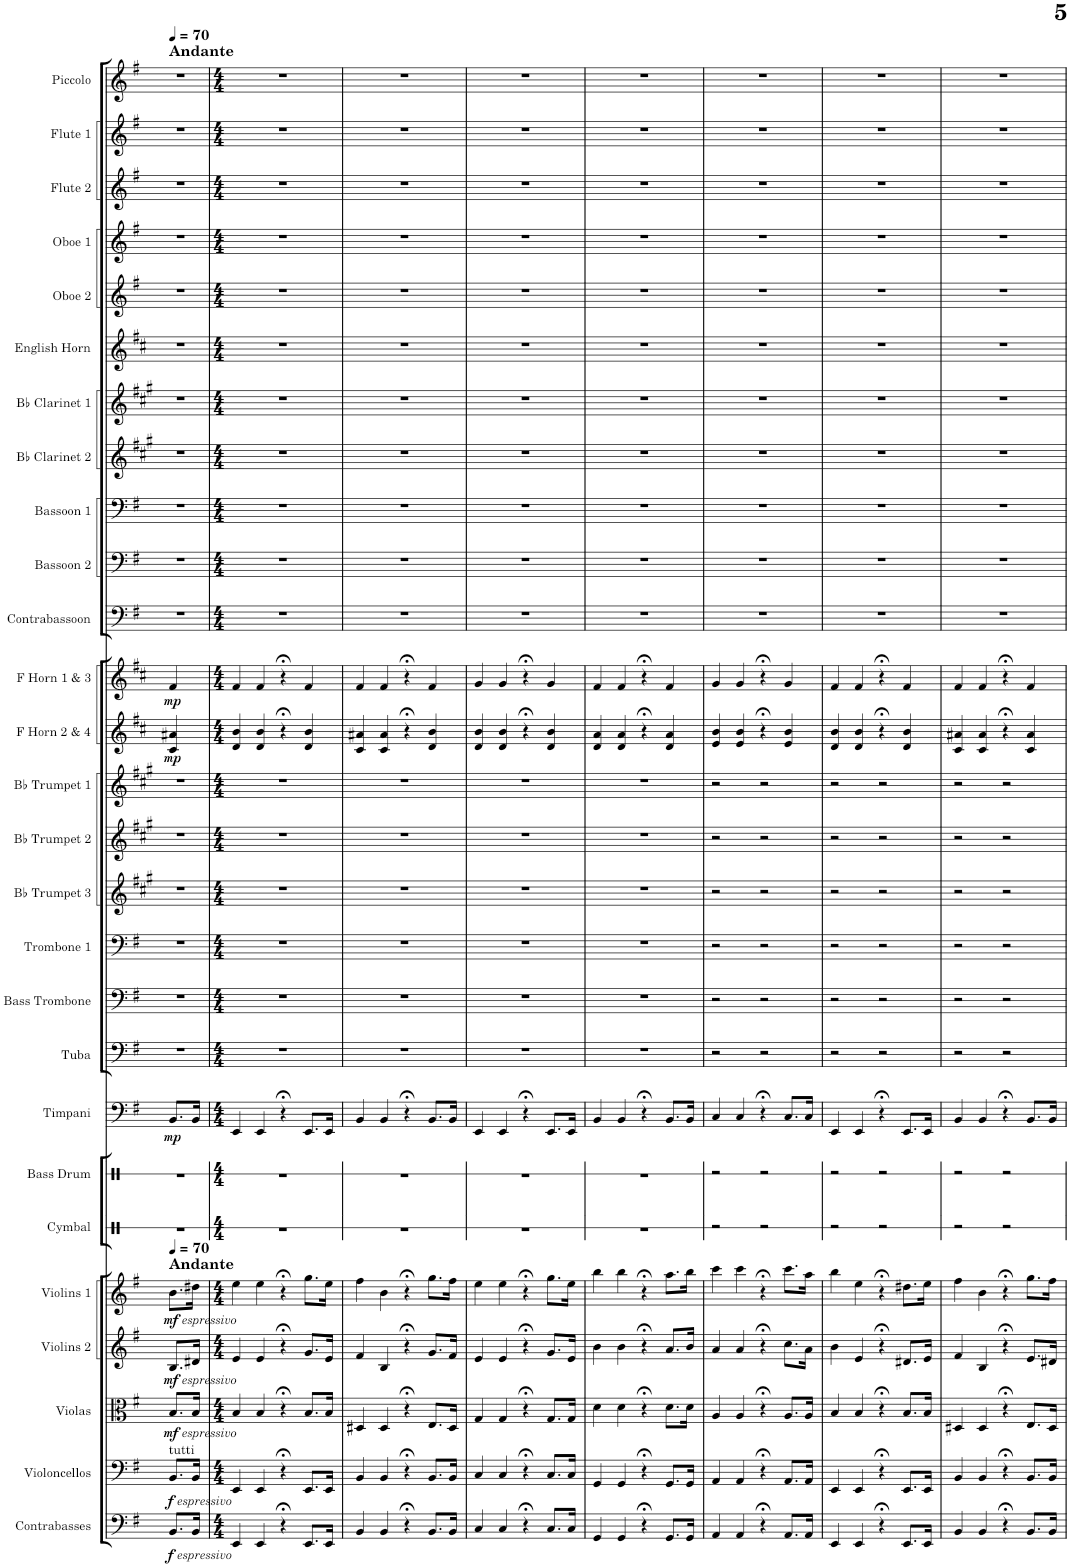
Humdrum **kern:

**kern	**dynam	**kern	**dynam	**kern	**dynam	**kern	**dynam	**kern	**dynam	**kern	**kern	**kern	**dynam	**kern	**kern	**kern	**kern	**kern	**kern	**kern	**dynam	**kern	**dynam	**kern	**kern	**kern	**kern	**kern	**kern	**kern	**kern	**kern	**kern	**kern
*part27	*part27	*part26	*part26	*part25	*part25	*part24	*part24	*part23	*part23	*part22	*part21	*part20	*part20	*part19	*part18	*part17	*part16	*part15	*part14	*part13	*part13	*part12	*part12	*part11	*part10	*part9	*part8	*part7	*part6	*part5	*part4	*part3	*part2	*part1
*staff27	*staff27	*staff26	*staff26	*staff25	*staff25	*staff24	*staff24	*staff23	*staff23	*staff22	*staff21	*staff20	*staff20	*staff19	*staff18	*staff17	*staff16	*staff15	*staff14	*staff13	*staff13	*staff12	*staff12	*staff11	*staff10	*staff9	*staff8	*staff7	*staff6	*staff5	*staff4	*staff3	*staff2	*staff1
*I"Contrabasses	*	*I"Violoncellos	*	*I"Violas	*	*I"Violins 2	*	*I"Violins 1	*	*I"Cymbal	*I"Bass Drum	*I"Timpani	*	*I"Tuba	*I"Bass Trombone	*I"Trombone 1	*I"Bb Trumpet 3	*I"Bb Trumpet 2	*I"Bb Trumpet 1	*I"F Horn 2 &amp; 4	*	*I"F Horn 1 &amp; 3	*	*I"Contrabassoon	*I"Bassoon 2	*I"Bassoon 1	*I"Bb Clarinet 2	*I"Bb Clarinet 1	*I"English Horn	*I"Oboe 2	*I"Oboe 1	*I"Flute 2	*I"Flute 1	*I"Piccolo
*I'Cbs.	*	*I'Vcs.	*	*I'Vlas.	*	*I'Vlns. 2	*	*I'Vlns. 1	*	*I'Cym.	*I'B. Dr.	*I'Timp.	*	*I'Tba.	*I'B. Tbn.	*I'Tbn. 1	*I'Bb Tpt. 3	*I'Bb Tpt. 2	*I'Bb Tpt. 1	*I'F Hn. 2 4	*	*I'F Hn. 1 3	*	*I'Cbsn.	*I'Bsn. 2	*I'Bsn. 1	*I'Bb Cl. 2	*I'Bb Cl. 1	*I'E. Hn.	*I'Ob. 2	*I'Ob. 1	*I'Fl. 2	*I'Fl. 1	*I'Picc.
!!LO:PB:g=z
*	*	*	*	*	*	*	*	*	*	*stria1	*stria1	*	*	*	*	*	*	*	*	*	*	*	*	*	*	*	*	*	*	*	*	*	*	*
*clefF4	*	*clefF4	*	*clefC3	*	*clefG2	*	*clefG2	*	*clefX	*clefX	*clefF4	*	*clefF4	*clefF4	*clefF4	*clefG2	*clefG2	*clefG2	*clefG2	*	*clefG2	*	*clefF4	*clefF4	*clefF4	*clefG2	*clefG2	*clefG2	*clefG2	*clefG2	*clefG2	*clefG2	*clefG2
*Trd7c12	*	*	*	*	*	*	*	*	*	*	*	*	*	*	*	*	*Trd1c2	*Trd1c2	*Trd1c2	*Trd4c7	*	*Trd4c7	*	*Trd7c12	*	*	*Trd1c2	*Trd1c2	*Trd4c7	*	*	*	*	*Trd-7c-12
*k[f#]	*	*k[f#]	*	*k[f#]	*	*k[f#]	*	*k[f#]	*	*k[f#]	*k[f#]	*k[f#]	*	*k[f#]	*k[f#]	*k[f#]	*k[f#c#g#]	*k[f#c#g#]	*k[f#c#g#]	*k[f#c#]	*	*k[f#c#]	*	*k[f#]	*k[f#]	*k[f#]	*k[f#c#g#]	*k[f#c#g#]	*k[f#c#]	*k[f#]	*k[f#]	*k[f#]	*k[f#]	*k[f#]
*M1/4	*	*M1/4	*	*M1/4	*	*M1/4	*	*M1/4	*	*M1/4	*M1/4	*M1/4	*	*M1/4	*M1/4	*M1/4	*M1/4	*M1/4	*M1/4	*M1/4	*	*M1/4	*	*M1/4	*M1/4	*M1/4	*M1/4	*M1/4	*M1/4	*M1/4	*M1/4	*M1/4	*M1/4	*M1/4
*MM70	*	*MM70	*	*MM70	*	*MM70	*	*MM70	*	*MM70	*MM70	*MM70	*	*MM70	*MM70	*MM70	*MM70	*MM70	*MM70	*MM70	*	*MM70	*	*MM70	*MM70	*MM70	*MM70	*MM70	*MM70	*MM70	*MM70	*MM70	*MM70	*MM70
=1	=1	=1	=1	=1	=1	=1	=1	=1	=1	=1	=1	=1	=1	=1	=1	=1	=1	=1	=1	=1	=1	=1	=1	=1	=1	=1	=1	=1	=1	=1	=1	=1	=1	=1
!	!	!	!	!	!	!	!	!	!	!	!	!	!	!	!	!	!	!	!	!	!	!	!	!	!	!	!	!	!	!	!	!	!	!LO:TX:a:B:t=Andante
!	!	!	!	!	!	!	!	!LO:TX:a:B:t=Andante	!	!	!	!	!	!	!	!	!	!	!	!	!	!	!	!	!	!	!	!	!	!	!	!	!	!
!	!	!	!	!	!	!	!	!LO:TX:b:i:t=espressivo	!	!	!	!	!	!	!	!	!	!	!	!	!	!	!	!	!	!	!	!	!	!	!	!	!	!
!	!	!	!	!	!	!LO:TX:b:i:t=espressivo	!	!	!	!	!	!	!	!	!	!	!	!	!	!	!	!	!	!	!	!	!	!	!	!	!	!	!	!
!	!	!	!	!LO:TX:b:i:t=espressivo	!	!	!	!	!	!	!	!	!	!	!	!	!	!	!	!	!	!	!	!	!	!	!	!	!	!	!	!	!	!
!	!	!LO:TX:a:t=tutti	!	!	!	!	!	!	!	!	!	!	!	!	!	!	!	!	!	!	!	!	!	!	!	!	!	!	!	!	!	!	!	!
!	!	!LO:TX:b:i:t=espressivo	!	!	!	!	!	!	!	!	!	!	!	!	!	!	!	!	!	!	!	!	!	!	!	!	!	!	!	!	!	!	!	!
!LO:TX:b:i:t=espressivo	!	!	!	!	!	!	!	!	!	!	!	!	!	!	!	!	!	!	!	!	!	!	!	!	!	!	!	!	!	!	!	!	!	!
!	!LO:DY:b	!	!LO:DY:b	!	!LO:DY:b	!	!LO:DY:b	!	!LO:DY:b	!	!	!	!LO:DY:b	!	!	!	!	!	!	!	!LO:DY:b	!	!LO:DY:b	!	!	!	!	!	!	!	!	!	!	!
8.BB/L	f	8.BB/L	f	8.B/L	mf	8.B/L	mf	8.b\L	mf	4r	4r	8.BB/L	mp	4r	4r	4r	4r	4r	4r	4c#/ 4a#X/	mp	4f#/	mp	4r	4r	4r	4r	4r	4r	4r	4r	4r	4r	4r
16BB/Jk	.	16BB/Jk	.	16B/Jk	.	16d#X/Jk	.	16dd#X\Jk	.	.	.	16BB/Jk	.	.	.	.	.	.	.	.	.	.	.	.	.	.	.	.	.	.	.	.	.	.
=2	=2	=2	=2	=2	=2	=2	=2	=2	=2	=2	=2	=2	=2	=2	=2	=2	=2	=2	=2	=2	=2	=2	=2	=2	=2	=2	=2	=2	=2	=2	=2	=2	=2	=2
*M4/4	*	*M4/4	*	*M4/4	*	*M4/4	*	*M4/4	*	*M4/4	*M4/4	*M4/4	*	*M4/4	*M4/4	*M4/4	*M4/4	*M4/4	*M4/4	*M4/4	*	*M4/4	*	*M4/4	*M4/4	*M4/4	*M4/4	*M4/4	*M4/4	*M4/4	*M4/4	*M4/4	*M4/4	*M4/4
4EE/	.	4EE/	.	4B/	.	4e/	.	4ee\	.	1r	1r	4EE/	.	1r	1r	1r	1r	1r	1r	4d/ 4b/	.	4f#/	.	1r	1r	1r	1r	1r	1r	1r	1r	1r	1r	1r
4EE/	.	4EE/	.	4B/	.	4e/	.	4ee\	.	.	.	4EE/	.	.	.	.	.	.	.	4d/ 4b/	.	4f#/	.	.	.	.	.	.	.	.	.	.	.	.
4r;<	.	4r;<	.	4r;<	.	4r;<	.	4r;<	.	.	.	4r;<	.	.	.	.	.	.	.	4r;<	.	4r;<	.	.	.	.	.	.	.	.	.	.	.	.
8.EE/L	.	8.EE/L	.	8.B/L	.	8.g/L	.	8.gg\L	.	.	.	8.EE/L	.	.	.	.	.	.	.	4d/ 4b/	.	4f#/	.	.	.	.	.	.	.	.	.	.	.	.
16EE/Jk	.	16EE/Jk	.	16B/Jk	.	16e/Jk	.	16ee\Jk	.	.	.	16EE/Jk	.	.	.	.	.	.	.	.	.	.	.	.	.	.	.	.	.	.	.	.	.	.
=3	=3	=3	=3	=3	=3	=3	=3	=3	=3	=3	=3	=3	=3	=3	=3	=3	=3	=3	=3	=3	=3	=3	=3	=3	=3	=3	=3	=3	=3	=3	=3	=3	=3	=3
4BB/	.	4BB/	.	4D#X/	.	4f#/	.	4ff#\	.	1r	1r	4BB/	.	1r	1r	1r	1r	1r	1r	4c#/ 4a#X/	.	4f#/	.	1r	1r	1r	1r	1r	1r	1r	1r	1r	1r	1r
4BB/	.	4BB/	.	4D#/	.	4B/	.	4b\	.	.	.	4BB/	.	.	.	.	.	.	.	4c#/ 4a#/	.	4f#/	.	.	.	.	.	.	.	.	.	.	.	.
4r;<	.	4r;<	.	4r;<	.	4r;<	.	4r;<	.	.	.	4r;<	.	.	.	.	.	.	.	4r;<	.	4r;<	.	.	.	.	.	.	.	.	.	.	.	.
8.BB/L	.	8.BB/L	.	8.E/L	.	8.g/L	.	8.gg\L	.	.	.	8.BB/L	.	.	.	.	.	.	.	4d/ 4b/	.	4f#/	.	.	.	.	.	.	.	.	.	.	.	.
16BB/Jk	.	16BB/Jk	.	16D#/Jk	.	16f#/Jk	.	16ff#\Jk	.	.	.	16BB/Jk	.	.	.	.	.	.	.	.	.	.	.	.	.	.	.	.	.	.	.	.	.	.
=4	=4	=4	=4	=4	=4	=4	=4	=4	=4	=4	=4	=4	=4	=4	=4	=4	=4	=4	=4	=4	=4	=4	=4	=4	=4	=4	=4	=4	=4	=4	=4	=4	=4	=4
4C/	.	4C/	.	4G/	.	4e/	.	4ee\	.	1r	1r	4EE/	.	1r	1r	1r	1r	1r	1r	4d/ 4b/	.	4g/	.	1r	1r	1r	1r	1r	1r	1r	1r	1r	1r	1r
4C/	.	4C/	.	4G/	.	4e/	.	4ee\	.	.	.	4EE/	.	.	.	.	.	.	.	4d/ 4b/	.	4g/	.	.	.	.	.	.	.	.	.	.	.	.
4r;<	.	4r;<	.	4r;<	.	4r;<	.	4r;<	.	.	.	4r;<	.	.	.	.	.	.	.	4r;<	.	4r;<	.	.	.	.	.	.	.	.	.	.	.	.
8.C/L	.	8.C/L	.	8.G/L	.	8.g/L	.	8.gg\L	.	.	.	8.EE/L	.	.	.	.	.	.	.	4d/ 4b/	.	4g/	.	.	.	.	.	.	.	.	.	.	.	.
16C/Jk	.	16C/Jk	.	16G/Jk	.	16e/Jk	.	16ee\Jk	.	.	.	16EE/Jk	.	.	.	.	.	.	.	.	.	.	.	.	.	.	.	.	.	.	.	.	.	.
=5	=5	=5	=5	=5	=5	=5	=5	=5	=5	=5	=5	=5	=5	=5	=5	=5	=5	=5	=5	=5	=5	=5	=5	=5	=5	=5	=5	=5	=5	=5	=5	=5	=5	=5
4GG/	.	4GG/	.	4d\	.	4b\	.	4bb\	.	1r	1r	4BB/	.	1r	1r	1r	1r	1r	1r	4d/ 4a/	.	4f#/	.	1r	1r	1r	1r	1r	1r	1r	1r	1r	1r	1r
4GG/	.	4GG/	.	4d\	.	4b\	.	4bb\	.	.	.	4BB/	.	.	.	.	.	.	.	4d/ 4a/	.	4f#/	.	.	.	.	.	.	.	.	.	.	.	.
4r;<	.	4r;<	.	4r;<	.	4r;<	.	4r;<	.	.	.	4r;<	.	.	.	.	.	.	.	4r;<	.	4r;<	.	.	.	.	.	.	.	.	.	.	.	.
8.GG/L	.	8.GG/L	.	8.d\L	.	8.a/L	.	8.aa\L	.	.	.	8.BB/L	.	.	.	.	.	.	.	4d/ 4a/	.	4f#/	.	.	.	.	.	.	.	.	.	.	.	.
16GG/Jk	.	16GG/Jk	.	16d\Jk	.	16b/Jk	.	16bb\Jk	.	.	.	16BB/Jk	.	.	.	.	.	.	.	.	.	.	.	.	.	.	.	.	.	.	.	.	.	.
=6	=6	=6	=6	=6	=6	=6	=6	=6	=6	=6	=6	=6	=6	=6	=6	=6	=6	=6	=6	=6	=6	=6	=6	=6	=6	=6	=6	=6	=6	=6	=6	=6	=6	=6
4AA/	.	4AA/	.	4A/	.	4a/	.	4ccc\	.	2r	2r	4C/	.	2r	2r	2r	2r	2r	2r	4e/ 4b/	.	4g/	.	1r	1r	1r	1r	1r	1r	1r	1r	1r	1r	1r
4AA/	.	4AA/	.	4A/	.	4a/	.	4ccc\	.	.	.	4C/	.	.	.	.	.	.	.	4e/ 4b/	.	4g/	.	.	.	.	.	.	.	.	.	.	.	.
4r;<	.	4r;<	.	4r;<	.	4r;<	.	4r;<	.	2r	2r	4r;<	.	2r	2r	2r	2r	2r	2r	4r;<	.	4r;<	.	.	.	.	.	.	.	.	.	.	.	.
8.AA/L	.	8.AA/L	.	8.A/L	.	8.cc\L	.	8.ccc\L	.	.	.	8.C/L	.	.	.	.	.	.	.	4e/ 4b/	.	4g/	.	.	.	.	.	.	.	.	.	.	.	.
16AA/Jk	.	16AA/Jk	.	16A/Jk	.	16a\Jk	.	16aa\Jk	.	.	.	16C/Jk	.	.	.	.	.	.	.	.	.	.	.	.	.	.	.	.	.	.	.	.	.	.
=7	=7	=7	=7	=7	=7	=7	=7	=7	=7	=7	=7	=7	=7	=7	=7	=7	=7	=7	=7	=7	=7	=7	=7	=7	=7	=7	=7	=7	=7	=7	=7	=7	=7	=7
4EE/	.	4EE/	.	4B/	.	4b\	.	4bb\	.	2r	2r	4EE/	.	2r	2r	2r	2r	2r	2r	4d/ 4b/	.	4f#/	.	1r	1r	1r	1r	1r	1r	1r	1r	1r	1r	1r
4EE/	.	4EE/	.	4B/	.	4e/	.	4ee\	.	.	.	4EE/	.	.	.	.	.	.	.	4d/ 4b/	.	4f#/	.	.	.	.	.	.	.	.	.	.	.	.
4r;<	.	4r;<	.	4r;<	.	4r;<	.	4r;<	.	2r	2r	4r;<	.	2r	2r	2r	2r	2r	2r	4r;<	.	4r;<	.	.	.	.	.	.	.	.	.	.	.	.
8.EE/L	.	8.EE/L	.	8.B/L	.	8.d#X/L	.	8.dd#X\L	.	.	.	8.EE/L	.	.	.	.	.	.	.	4d/ 4b/	.	4f#/	.	.	.	.	.	.	.	.	.	.	.	.
16EE/Jk	.	16EE/Jk	.	16B/Jk	.	16e/Jk	.	16ee\Jk	.	.	.	16EE/Jk	.	.	.	.	.	.	.	.	.	.	.	.	.	.	.	.	.	.	.	.	.	.
=8	=8	=8	=8	=8	=8	=8	=8	=8	=8	=8	=8	=8	=8	=8	=8	=8	=8	=8	=8	=8	=8	=8	=8	=8	=8	=8	=8	=8	=8	=8	=8	=8	=8	=8
4BB/	.	4BB/	.	4D#X/	.	4f#/	.	4ff#\	.	2r	2r	4BB/	.	2r	2r	2r	2r	2r	2r	4c#/ 4a#X/	.	4f#/	.	1r	1r	1r	1r	1r	1r	1r	1r	1r	1r	1r
4BB/	.	4BB/	.	4D#/	.	4B/	.	4b\	.	.	.	4BB/	.	.	.	.	.	.	.	4c#/ 4a#/	.	4f#/	.	.	.	.	.	.	.	.	.	.	.	.
4r;<	.	4r;<	.	4r;<	.	4r;<	.	4r;<	.	2r	2r	4r;<	.	2r	2r	2r	2r	2r	2r	4r;<	.	4r;<	.	.	.	.	.	.	.	.	.	.	.	.
8.BB/L	.	8.BB/L	.	8.E/L	.	8.e/L	.	8.gg\L	.	.	.	8.BB/L	.	.	.	.	.	.	.	4c#/ 4a#/	.	4f#/	.	.	.	.	.	.	.	.	.	.	.	.
16BB/Jk	.	16BB/Jk	.	16D#/Jk	.	16d#X/Jk	.	16ff#\Jk	.	.	.	16BB/Jk	.	.	.	.	.	.	.	.	.	.	.	.	.	.	.	.	.	.	.	.	.	.
=	=	=	=	=	=	=	=	=	=	=	=	=	=	=	=	=	=	=	=	=	=	=	=	=	=	=	=	=	=	=	=	=	=	=
*-	*-	*-	*-	*-	*-	*-	*-	*-	*-	*-	*-	*-	*-	*-	*-	*-	*-	*-	*-	*-	*-	*-	*-	*-	*-	*-	*-	*-	*-	*-	*-	*-	*-	*-
